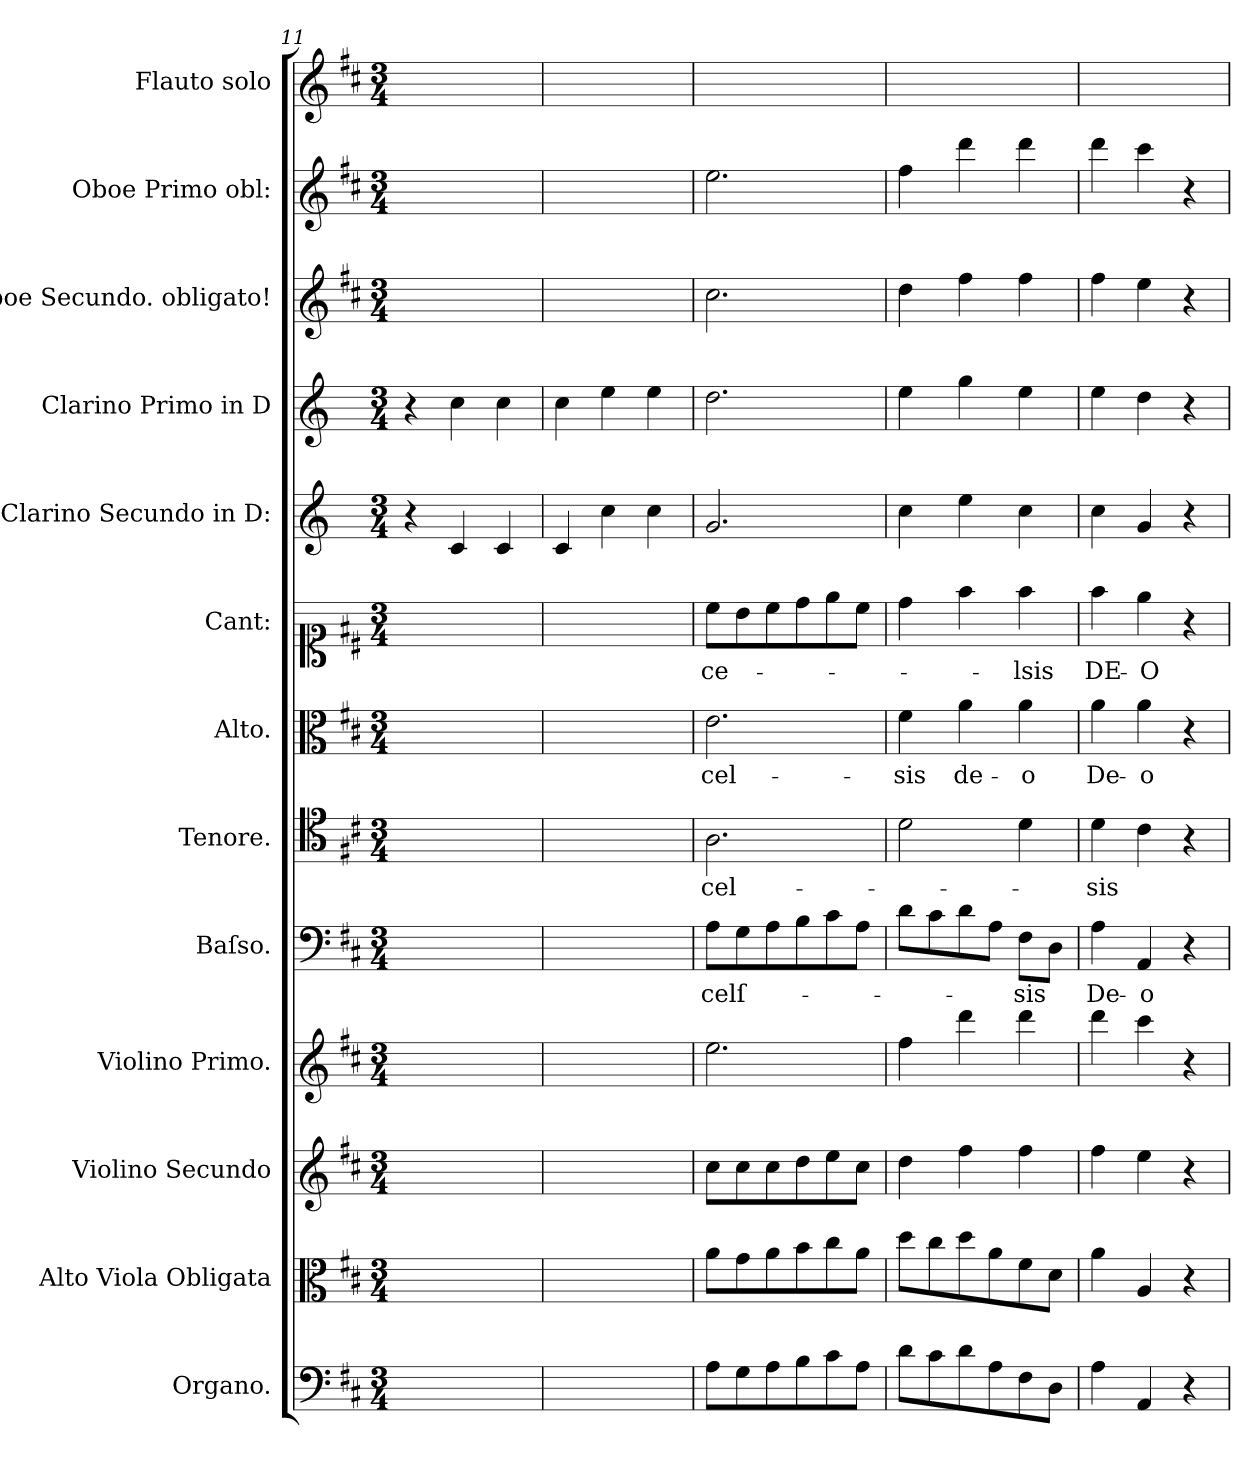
**kern	**kern	**kern	**kern	**kern	**text	**kern	**text	**kern	**text	**kern	**text	**kern	**kern	**kern	**kern	**kern
*part13	*part12	*part11	*part10	*part9	*part9	*part8	*part8	*part7	*part7	*part6	*part6	*part5	*part4	*part3	*part2	*part1
*staff13	*staff12	*staff11	*staff10	*staff9	*staff9	*staff8	*staff8	*staff7	*staff7	*staff6	*staff6	*staff5	*staff4	*staff3	*staff2	*staff1
*I"Organo.	*I"Alto Viola Obligata	*I"Violino Secundo	*I"Violino Primo.	*I"Baſso.	*	*I"Tenore.	*	*I"Alto.	*	*I"Cant:	*	*I"Clarino Secundo in D:	*I"Clarino Primo in D	*I"Oboe Secundo. obligato!	*I"Oboe Primo obl:	*I"Flauto solo
*I'org	*I'Vla	*I'vl 2	*I'vl 1	*I'B	*	*I'T	*	*I'A	*	*	*	*I'clno 2	*I'clno 1	*I'ob 2	*I'ob 1	*I'fl
*clefF4	*clefC3	*clefG2	*clefG2	*clefF4	*	*clefC4	*	*clefC3	*	*clefC1	*	*clefG2	*clefG2	*clefG2	*clefG2	*clefG2
*	*	*	*	*	*	*	*	*	*	*	*	*ITrd-1c-2	*ITrd-1c-2	*	*	*
*k[f#c#]	*k[f#c#]	*k[f#c#]	*k[f#c#]	*k[f#c#]	*	*k[f#c#]	*	*k[f#c#]	*	*k[f#c#]	*	*k[f#c#]	*k[f#c#]	*k[f#c#]	*k[f#c#]	*k[f#c#]
*D:	*D:	*D:	*D:	*D:	*	*D:	*	*D:	*	*D:	*	*	*	*D:	*D:	*D:
*M3/4	*M3/4	*M3/4	*M3/4	*M3/4	*	*M3/4	*	*M3/4	*	*M3/4	*	*M3/4	*M3/4	*M3/4	*M3/4	*M3/4
=11	=11	=11	=11	=11	=11	=11	=11	=11	=11	=11	=11	=11	=11	=11	=11	=11
2.ryy	2.ryy	2.ryy	2.ryy	2.ryy	.	2.ryy	.	2.ryy	.	2.ryy	.	4r	4r	2.ryy	2.ryy	2.ryy
.	.	.	.	.	.	.	.	.	.	.	.	4d/	4dd\	.	.	.
.	.	.	.	.	.	.	.	.	.	.	.	4d/	4dd\	.	.	.
=12	=12	=12	=12	=12	=12	=12	=12	=12	=12	=12	=12	=12	=12	=12	=12	=12
2.ryy	2.ryy	2.ryy	2.ryy	2.ryy	.	2.ryy	.	2.ryy	.	2.ryy	.	4d/	4dd\	2.ryy	2.ryy	2.ryy
.	.	.	.	.	.	.	.	.	.	.	.	4dd\	4ff#\	.	.	.
.	.	.	.	.	.	.	.	.	.	.	.	4dd\	4ff#\	.	.	.
=13	=13	=13	=13	=13	=13	=13	=13	=13	=13	=13	=13	=13	=13	=13	=13	=13
8A\L	8a\L	8cc#\L	2.ee\	8A\L	-celſ-	2.A\	-cel-	2.e\	-cel-	8cc#\L	-ce-	2.a/	2.ee\	2.cc#\	2.ee\	2.ryy
8G\	8g\	8cc#\	.	8G\	.	.	.	.	.	8b\	.	.	.	.	.	.
8A\	8a\	8cc#\	.	8A\	.	.	.	.	.	8cc#\	.	.	.	.	.	.
8B\	8b\	8dd\	.	8B\	.	.	.	.	.	8dd\	.	.	.	.	.	.
8c#\	8cc#\	8ee\	.	8c#\	.	.	.	.	.	8ee\	.	.	.	.	.	.
8A\J	8a\J	8cc#\J	.	8A\J	.	.	.	.	.	8cc#\J	.	.	.	.	.	.
=14	=14	=14	=14	=14	=14	=14	=14	=14	=14	=14	=14	=14	=14	=14	=14	=14
8d\L	8dd\L	4dd\	4ff#\	8d\L	.	2d\	.	4f#\	-sis	4dd\	.	4dd\	4ff#\	4dd\	4ff#\	2.ryy
8c#\	8cc#\	.	.	8c#\	.	.	.	.	.	.	.	.	.	.	.	.
8d\	8dd\	4ff#\	4ddd\	8d\	.	.	.	4a\	de-	4ff#\	.	4ff#\	4aa\	4ff#\	4ddd\	.
8A\	8a\	.	.	8A\J	.	.	.	.	.	.	.	.	.	.	.	.
8F#\	8f#\	4ff#\	4ddd\	8F#\L	-sis	4d\	.	4a\	-o	4ff#\	-lsis	4dd\	4ff#\	4ff#\	4ddd\	.
8D\J	8d\J	.	.	8D\J	.	.	.	.	.	.	.	.	.	.	.	.
=15	=15	=15	=15	=15	=15	=15	=15	=15	=15	=15	=15	=15	=15	=15	=15	=15
4A\	4a\	4ff#\	4ddd\	4A\	De-	4d\	-sis	4a\	De-	4ff#\	DE-	4dd\	4ff#\	4ff#\	4ddd\	2.ryy
4AA/	4A/	4ee\	4ccc#\	4AA/	-o	4c#\	.	4a\	-o	4ee\	-O	4a/	4ee\	4ee\	4ccc#\	.
4r	4r	4r	4r	4r	.	4r	.	4r	.	4r	.	4r	4r	4r	4r	.
=	=	=	=	=	=	=	=	=	=	=	=	=	=	=	=	=
*-	*-	*-	*-	*-	*-	*-	*-	*-	*-	*-	*-	*-	*-	*-	*-	*-
